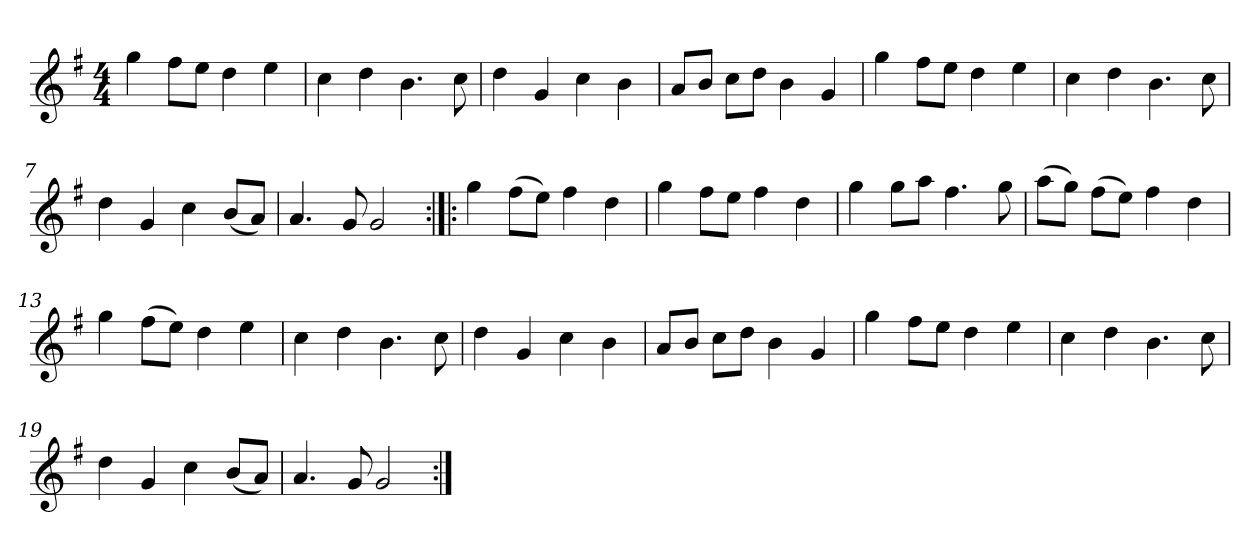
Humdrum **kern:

**kern
*part1
*staff1
*clefG2
*k[f#]
*G:
*M4/4
*MM120
=1
4gg
8ff#\L
8ee\J
4dd
4ee
=2
4cc
4dd
4.b
8cc
=3
4dd
4g
4cc
4b
=4
8a/L
8b/J
8cc\L
8dd\J
4b
4g
=5
4gg
8ff#\L
8ee\J
4dd
4ee
=6
4cc
4dd
4.b
8cc
=7
4dd
4g
4cc
(8b/L
8a/J)
=8
4.a
8g
2g
=9:|!|:
4gg
(8ff#\L
8ee\J)
4ff#
4dd
=10
4gg
8ff#\L
8ee\J
4ff#
4dd
=11
4gg
8gg\L
8aa\J
4.ff#
8gg
=12
(8aa\L
8gg\J)
(8ff#\L
8ee\J)
4ff#
4dd
=13
4gg
(8ff#\L
8ee\J)
4dd
4ee
=14
4cc
4dd
4.b
8cc
=15
4dd
4g
4cc
4b
=16
8a/L
8b/J
8cc\L
8dd\J
4b
4g
=17
4gg
8ff#\L
8ee\J
4dd
4ee
=18
4cc
4dd
4.b
8cc
=19
4dd
4g
4cc
(8b/L
8a/J)
=20
4.a
8g
2g
=:|!
*-
